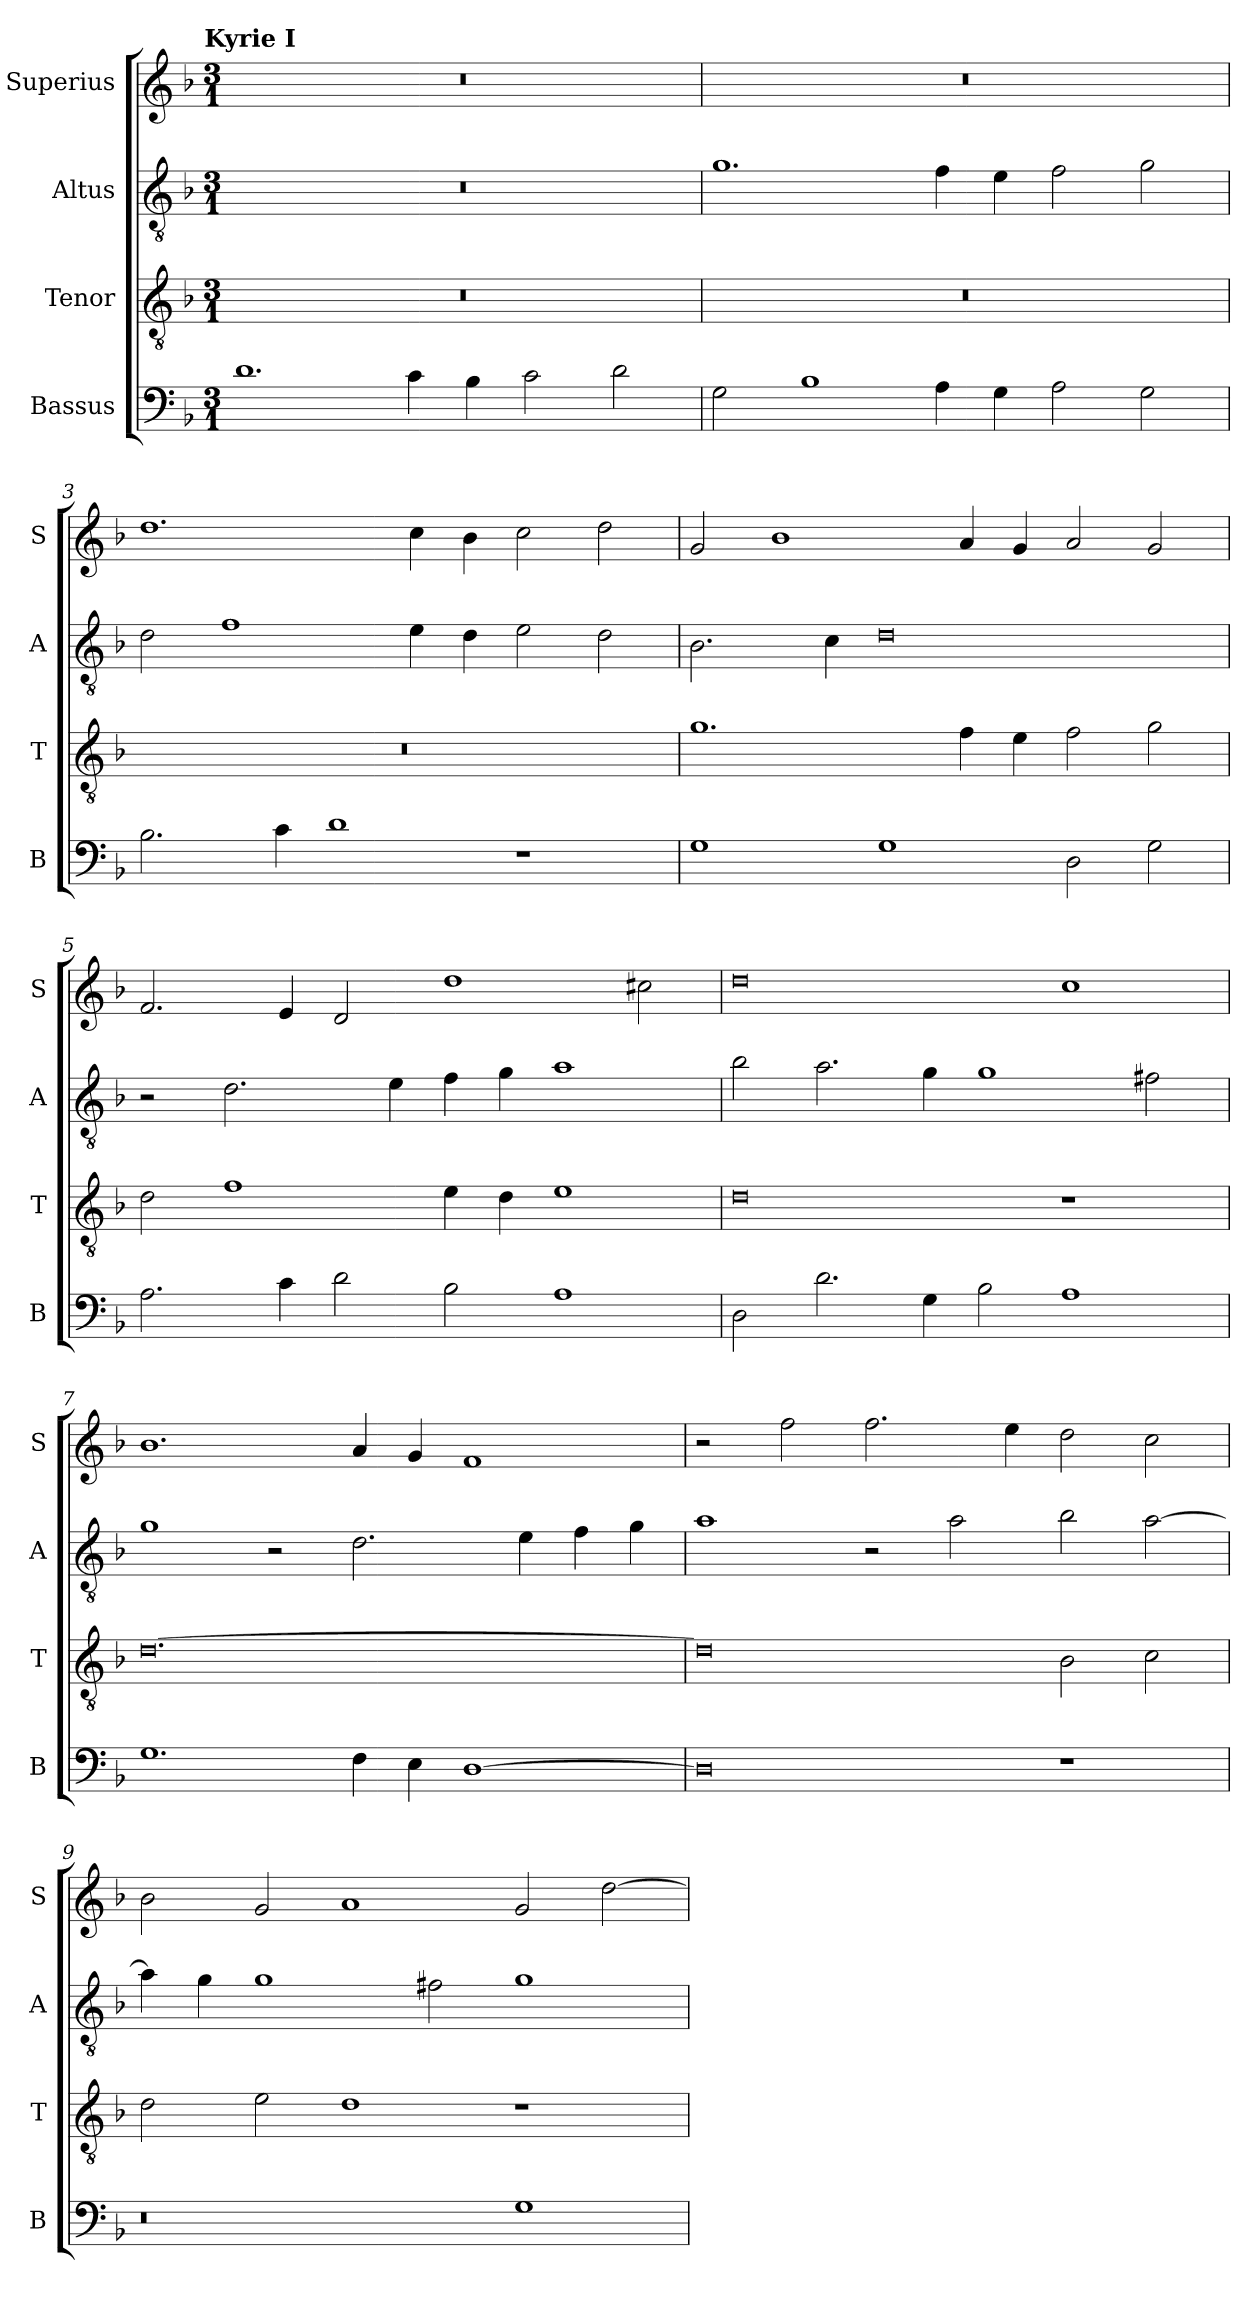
**kern	**kern	**kern	**kern
*part4	*part3	*part2	*part1
*staff4	*staff3	*staff2	*staff1
*I"Bassus	*I"Tenor	*I"Altus	*I"Superius
*I'B	*I'T	*I'A	*I'S
*clefF4	*clefGv2	*clefGv2	*clefG2
*k[b-]	*k[b-]	*k[b-]	*k[b-]
*F:	*F:	*F:	*F:
!!LO:TX:omd:t=Kyrie I
*M3/1	*M3/1	*M3/1	*M3/1
=1	=1	=1	=1
1.d	0.r	0.r	0.r
4c	.	.	.
4B-	.	.	.
2c	.	.	.
2d	.	.	.
=2	=2	=2	=2
2G	0.r	1.g	0.r
1B-	.	.	.
4A	.	4f	.
4G	.	4e	.
2A	.	2f	.
2G	.	2g	.
=3	=3	=3	=3
2.B-	0.r	2d	1.dd
.	.	1f	.
4c	.	.	.
1d	.	.	.
.	.	4e	4cc
.	.	4d	4b-
1r	.	2e	2cc
.	.	2d	2dd
=4	=4	=4	=4
1G	1.g	2.B-	2g
.	.	.	1b-
.	.	4c	.
1G	.	0d	.
.	4f	.	4a
.	4e	.	4g
2D	2f	.	2a
2G	2g	.	2g
=5	=5	=5	=5
2.A	2d	2r	2.f
.	1f	2.d	.
4c	.	.	4e
2d	.	.	2d
.	.	4e	.
2B-	4e	4f	1dd
.	4d	4g	.
1A	1e	1a	.
.	.	.	2cc#X
=6	=6	=6	=6
2D	0d	2b-	0dd
2.d	.	2.a	.
4G	.	4g	.
2B-	.	1g	.
1A	1r	.	1cc
.	.	2f#X	.
=7	=7	=7	=7
1.G	[0.d	1g	1.b-
.	.	2r	.
4F	.	2.d	4a
4E	.	.	4g
[1D	.	.	1f
.	.	4e	.
.	.	4f	.
.	.	4g	.
=8	=8	=8	=8
0D]	0d]	1a	2r
.	.	.	2ff
.	.	2r	2.ff
.	.	2a	.
.	.	.	4ee
1r	2B-	2b-	2dd
.	2c	[2a	2cc
=9	=9	=9	=9
0r	2d	4a]	2b-
.	.	4g	.
.	2e	1g	2g
.	1d	.	1a
.	.	2f#X	.
1G	1r	1g	2g
.	.	.	[2dd
=	=	=	=
*-	*-	*-	*-
